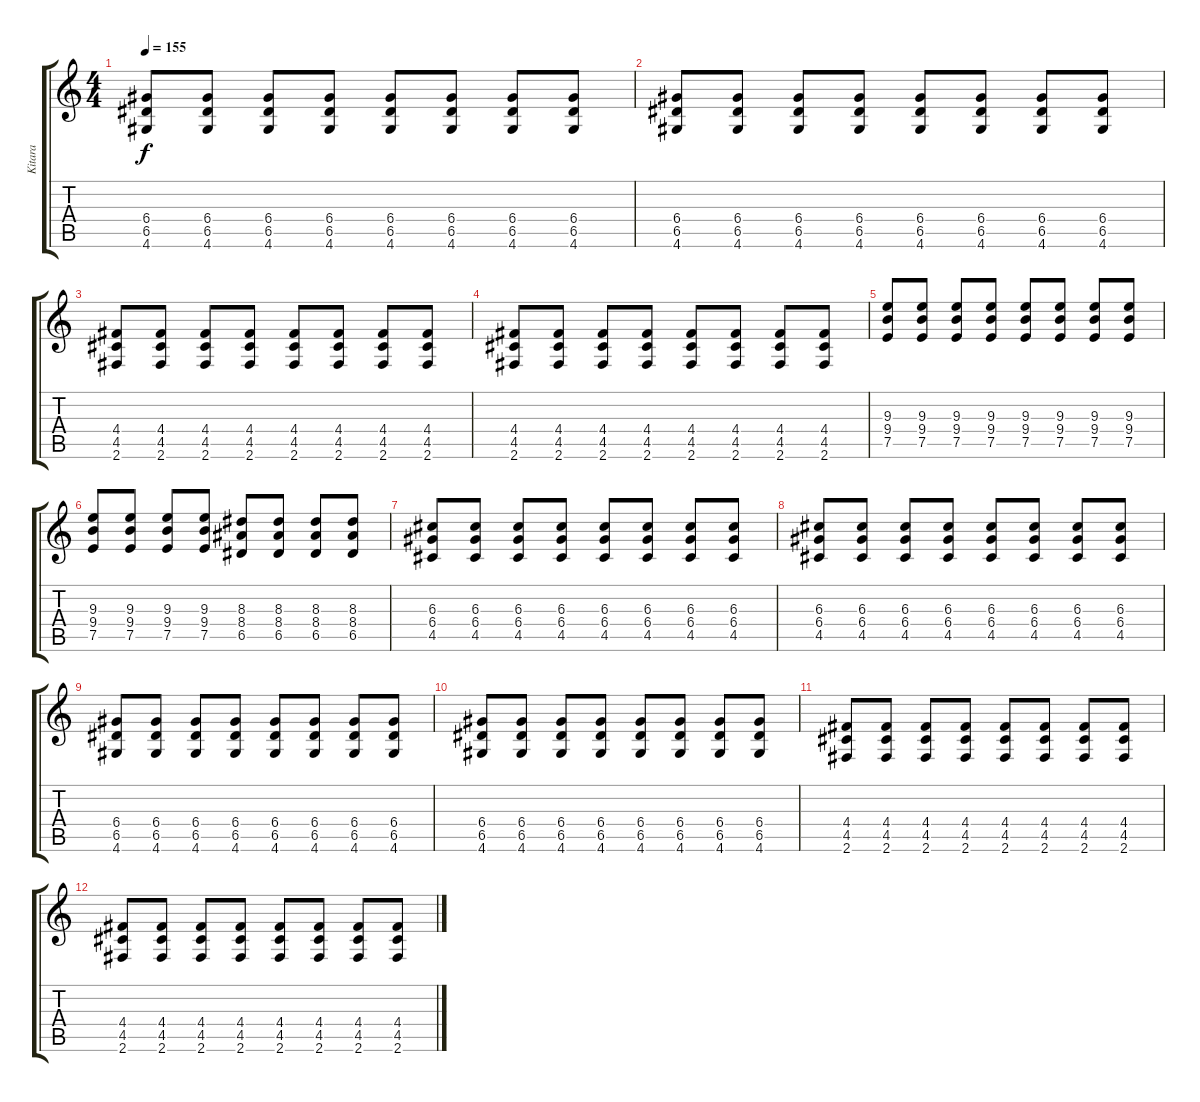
\track ("Kitara" "Kitara") {instrument acousticguitarsteel}
\staff {score tabs}
\tuning (E4 B3 G3 D3 A2 E2) {hide}
\ts (4 4)
\tempo 155
\clef g2
\ks c
(6.4 6.5 4.6).8{dy f} (6.4 6.5 4.6).8 (6.4 6.5 4.6).8 (6.4 6.5 4.6).8 (6.4 6.5 4.6).8 (6.4 6.5 4.6).8 (6.4 6.5 4.6).8 (6.4 6.5 4.6).8 |
(6.4 6.5 4.6).8 (6.4 6.5 4.6).8 (6.4 6.5 4.6).8 (6.4 6.5 4.6).8 (6.4 6.5 4.6).8 (6.4 6.5 4.6).8 (6.4 6.5 4.6).8 (6.4 6.5 4.6).8 |
(4.4 4.5 2.6).8 (4.4 4.5 2.6).8 (4.4 4.5 2.6).8 (4.4 4.5 2.6).8 (4.4 4.5 2.6).8 (4.4 4.5 2.6).8 (4.4 4.5 2.6).8 (4.4 4.5 2.6).8 |
(4.4 4.5 2.6).8 (4.4 4.5 2.6).8 (4.4 4.5 2.6).8 (4.4 4.5 2.6).8 (4.4 4.5 2.6).8 (4.4 4.5 2.6).8 (4.4 4.5 2.6).8 (4.4 4.5 2.6).8 |
(9.3 9.4 7.5).8 (9.3 9.4 7.5).8 (9.3 9.4 7.5).8 (9.3 9.4 7.5).8 (9.3 9.4 7.5).8 (9.3 9.4 7.5).8 (9.3 9.4 7.5).8 (9.3 9.4 7.5).8 |
(9.3 9.4 7.5).8 (9.3 9.4 7.5).8 (9.3 9.4 7.5).8 (9.3 9.4 7.5).8 (8.3 8.4 6.5).8 (8.3 8.4 6.5).8 (8.3 8.4 6.5).8 (8.3 8.4 6.5).8 |
(6.3 6.4 4.5).8 (6.3 6.4 4.5).8 (6.3 6.4 4.5).8 (6.3 6.4 4.5).8 (6.3 6.4 4.5).8 (6.3 6.4 4.5).8 (6.3 6.4 4.5).8 (6.3 6.4 4.5).8 |
(6.3 6.4 4.5).8 (6.3 6.4 4.5).8 (6.3 6.4 4.5).8 (6.3 6.4 4.5).8 (6.3 6.4 4.5).8 (6.3 6.4 4.5).8 (6.3 6.4 4.5).8 (6.3 6.4 4.5).8 |
(6.4 6.5 4.6).8 (6.4 6.5 4.6).8 (6.4 6.5 4.6).8 (6.4 6.5 4.6).8 (6.4 6.5 4.6).8 (6.4 6.5 4.6).8 (6.4 6.5 4.6).8 (6.4 6.5 4.6).8 |
(6.4 6.5 4.6).8 (6.4 6.5 4.6).8 (6.4 6.5 4.6).8 (6.4 6.5 4.6).8 (6.4 6.5 4.6).8 (6.4 6.5 4.6).8 (6.4 6.5 4.6).8 (6.4 6.5 4.6).8 |
(4.4 4.5 2.6).8 (4.4 4.5 2.6).8 (4.4 4.5 2.6).8 (4.4 4.5 2.6).8 (4.4 4.5 2.6).8 (4.4 4.5 2.6).8 (4.4 4.5 2.6).8 (4.4 4.5 2.6).8 |
(4.4 4.5 2.6).8 (4.4 4.5 2.6).8 (4.4 4.5 2.6).8 (4.4 4.5 2.6).8 (4.4 4.5 2.6).8 (4.4 4.5 2.6).8 (4.4 4.5 2.6).8 (4.4 4.5 2.6).8
